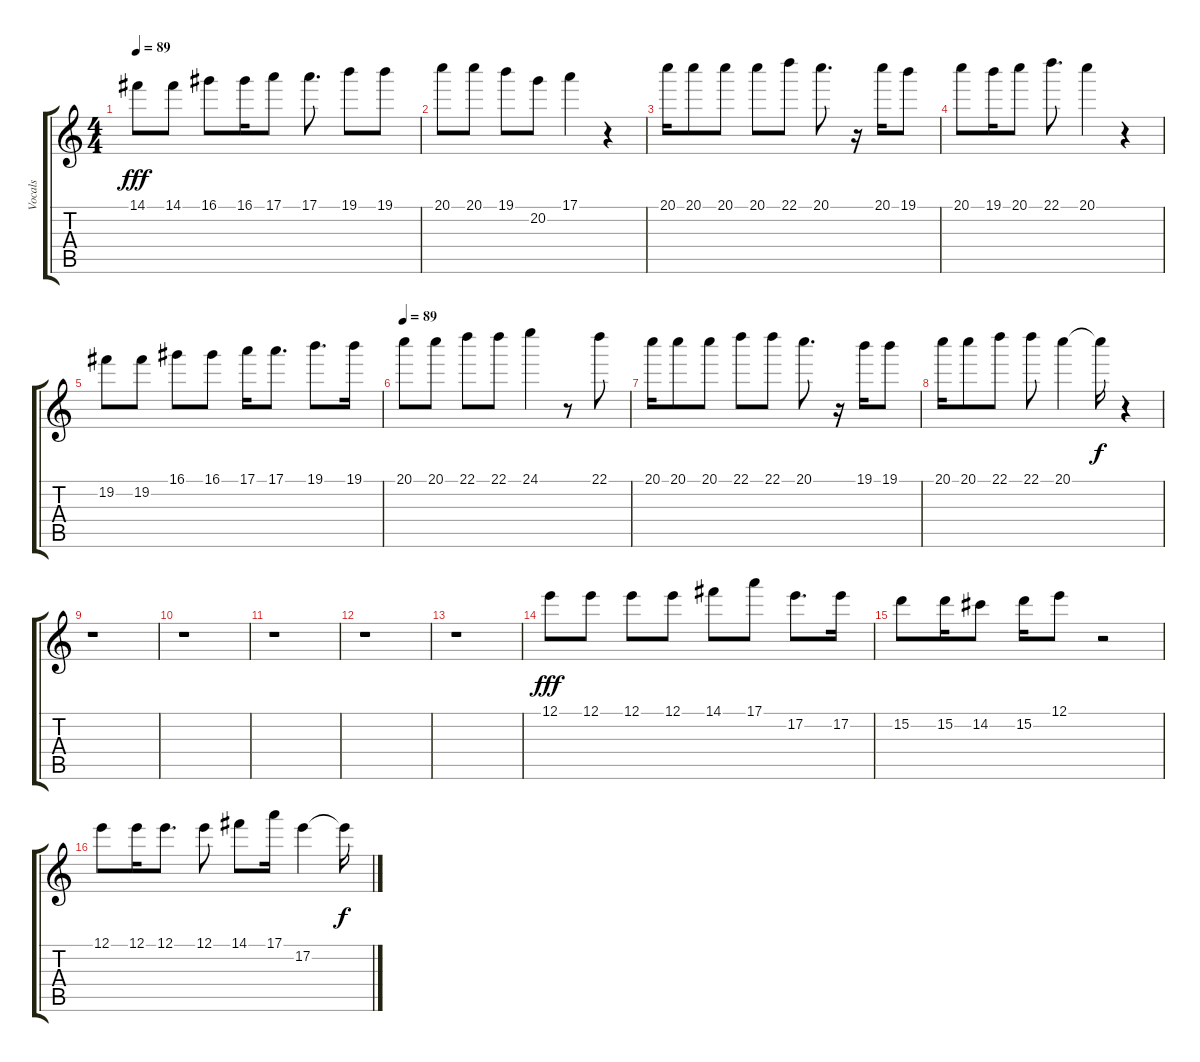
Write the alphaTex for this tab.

\track ("Vocals" "Vocals") {instrument acousticguitarnylon}
\staff {score tabs}
\tuning (E4 B3 G3 D3 A2 E2) {hide}
\ts (4 4)
\tempo 89
\clef g2
\ks c
14.1.8{dy fff} 14.1.8 16.1.8 16.1.16 17.1.8 17.1.8{d} 19.1.8 19.1.8 |
20.1.8 20.1.8 19.1.8 20.2.8 17.1.4 r.4 |
20.1.16 20.1.8 20.1.8 20.1.8 22.1.8 20.1.8{d} r.16 20.1.16 19.1.8 |
20.1.8 19.1.16 20.1.8 22.1.8{d} 20.1.4 r.4 |
19.2.8 19.2.8 16.1.8 16.1.8 17.1.16 17.1.8{d} 19.1.8{d} 19.1.16 |
\tempo 89
20.1.8 20.1.8 22.1.8 22.1.8 24.1.4 r.8 22.1.8 |
20.1.16 20.1.8 20.1.8 22.1.8 22.1.8 20.1.8{d} r.16 19.1.16 19.1.8 |
20.1.16 20.1.8 22.1.8 22.1.8 20.1.4 20.1{t}.16{dy f} r.4 |
r.1 |
r.1 |
r.1 |
r.1 |
r.1 |
12.1.8{dy fff} 12.1.8 12.1.8 12.1.8 14.1.8 17.1.8 17.2.8{d} 17.2.16 |
15.2.8 15.2.16 14.2.8 15.2.16 12.1.8 r.2 |
12.1.8 12.1.16 12.1.8{d} 12.1.8 14.1.8 17.1.16 17.2.4 17.2{t}.16{dy f}
